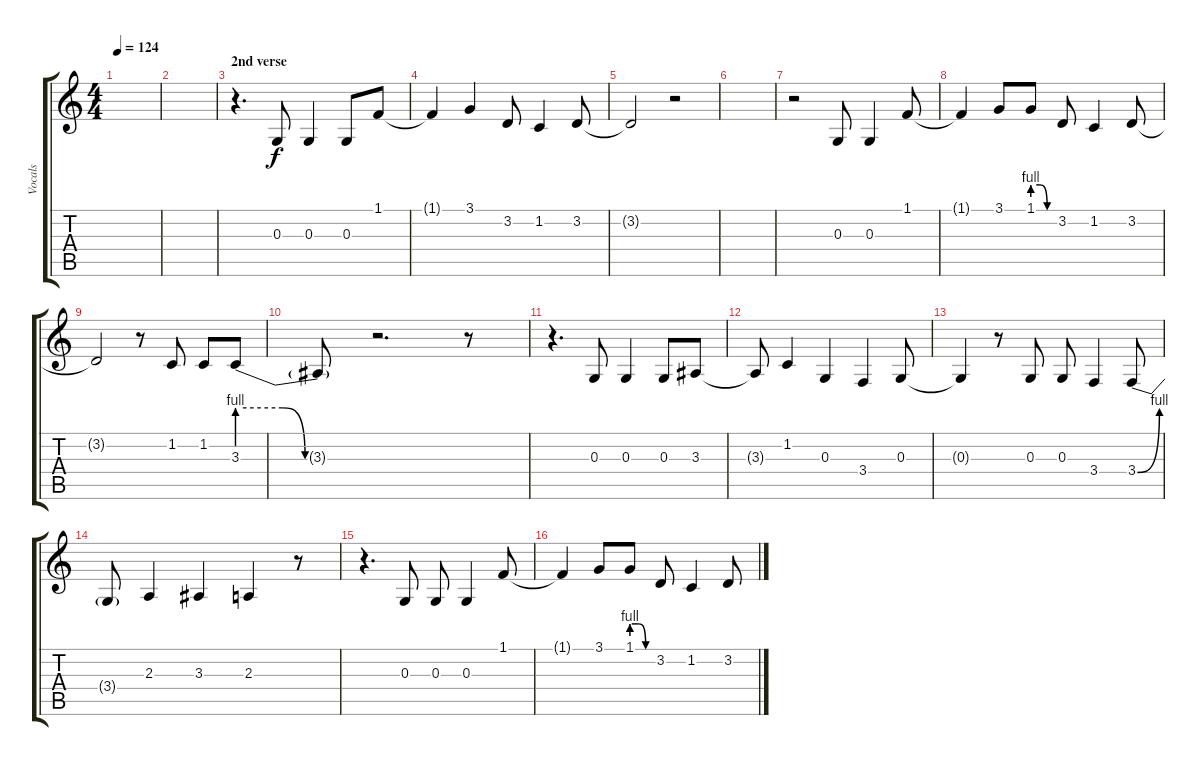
\track ("Vocals" "Vocals") {instrument lead2sawtooth}
\staff {score tabs}
\tuning (E4 B3 G3 D3 A2 E2) {hide}
\ts (4 4)
\tempo 124
\clef g2
\ks c
|
|
\section ("" "2nd verse")
r.4{d} 0.3.8 0.3.4 0.3.8 1.1.8 |
1.1{t}.4 3.1.4 3.2.8 1.2.4 3.2.8 |
3.2{t}.2 r.2 |
|
r.2 0.3.8 0.3.4 1.1.8 |
1.1{t}.4 3.1.8 1.1{be (custom 0 4 20 4 40 0 60 0)}.8 3.2.8 1.2.4 3.2.8 |
3.2{t}.2 r.8 1.2.8 1.2.8 3.3{be (custom 0 4 20 4 30 0 40 0 60 0)}.8 |
3.3{t}.8 r.2{d} r.8 |
r.4{d} 0.3.8 0.3.4 0.3.8 3.3.8 |
3.3{t}.8 1.2.4 0.3.4 3.4.4 0.3.8 |
0.3{t}.4 r.8 0.3.8 0.3.8 3.4.4 3.4{be (bend 0 0 60 4)}.8 |
3.4{t}.8 2.3.4 3.3.4 2.3.4 r.8 |
r.4{d} 0.3.8 0.3.8 0.3.4 1.1.8 |
1.1{t}.4 3.1.8 1.1{be (custom 0 4 20 4 40 0 60 0)}.8 3.2.8 1.2.4 3.2.8
